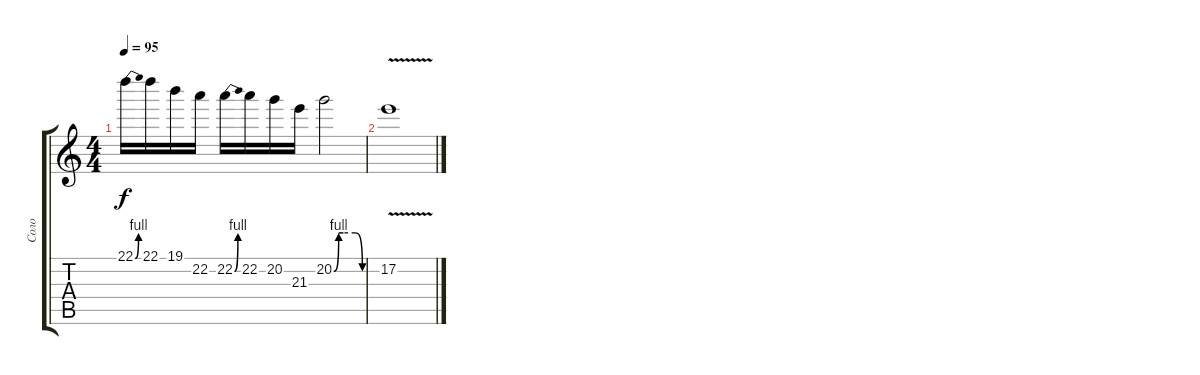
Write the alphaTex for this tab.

\track ("Соло" "Соло") {instrument overdrivenguitar}
\staff {score tabs}
\tuning (E4 B3 G3 D3 A2 E2) {hide}
\ts (4 4)
\tempo 95
\clef g2
\ks c
22.1{be (bend 0 0 60 4)}.16{dy f} 22.1.16 19.1.16 22.2.16 22.2{be (bend 0 0 60 4)}.16 22.2.16 20.2.16 21.3.16 20.2{be (custom 0 0 10 4 20 4 45 4 60 0)}.2 |
17.2{v}.1
